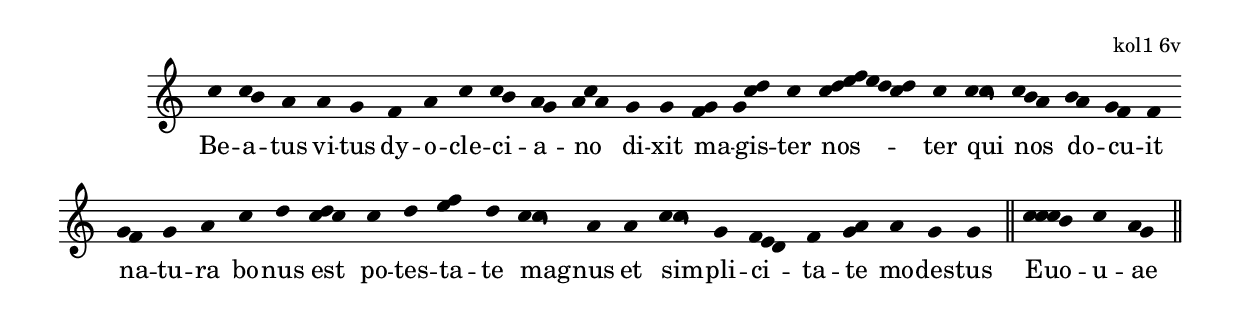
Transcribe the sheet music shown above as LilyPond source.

\version "2.19.32"

\include "../lib/synopsis.ily"

\score {
  \transpose c c' {
    \plainchant
    c' \melisma { c' b } a \bar "" a g \bar "" f a c' \melisma { c' b } \melisma { a g } \melisma { a c' a } \bar "" g g \bar "" \melisma { f g } \melisma { g c' d' } c' \bar "" \melisma { c' d' e' f' e' d' c' d' } c' \bar "" \melisma { c' \strophicus c' } \bar "" \melisma { c' b a } \bar "" \melisma { b a } \melisma { g f } f \bar "" \melisma { g f } g a \bar "" c' d' \bar "" \melisma { c' d' c' } \bar "" c' d' \melisma { e' f' } d' \bar "" \melisma { c' \strophicus c' } a \bar "" a \bar "" \melisma { c' \strophicus c' } g \melisma { f e d } f \melisma { g a } \bar "" a g g \bar "||" \melisma { c' c' c' b } c' \melisma { a g } \bar "||"
  }
  \addlyrics {
    Be -- a -- tus vi -- tus
    dy -- o -- cle -- ci -- a -- no di -- xit
    ma -- gis -- ter nos -- ter qui nos do -- cu -- it
    na -- tu -- ra bo -- nus est
    po -- tes -- ta -- te mag -- nus
    et sim -- pli -- ci -- ta -- te mo -- des -- tus

    Euo -- u -- ae
  }
  \header {
    fontes = "kol1 6v"
  }
}
